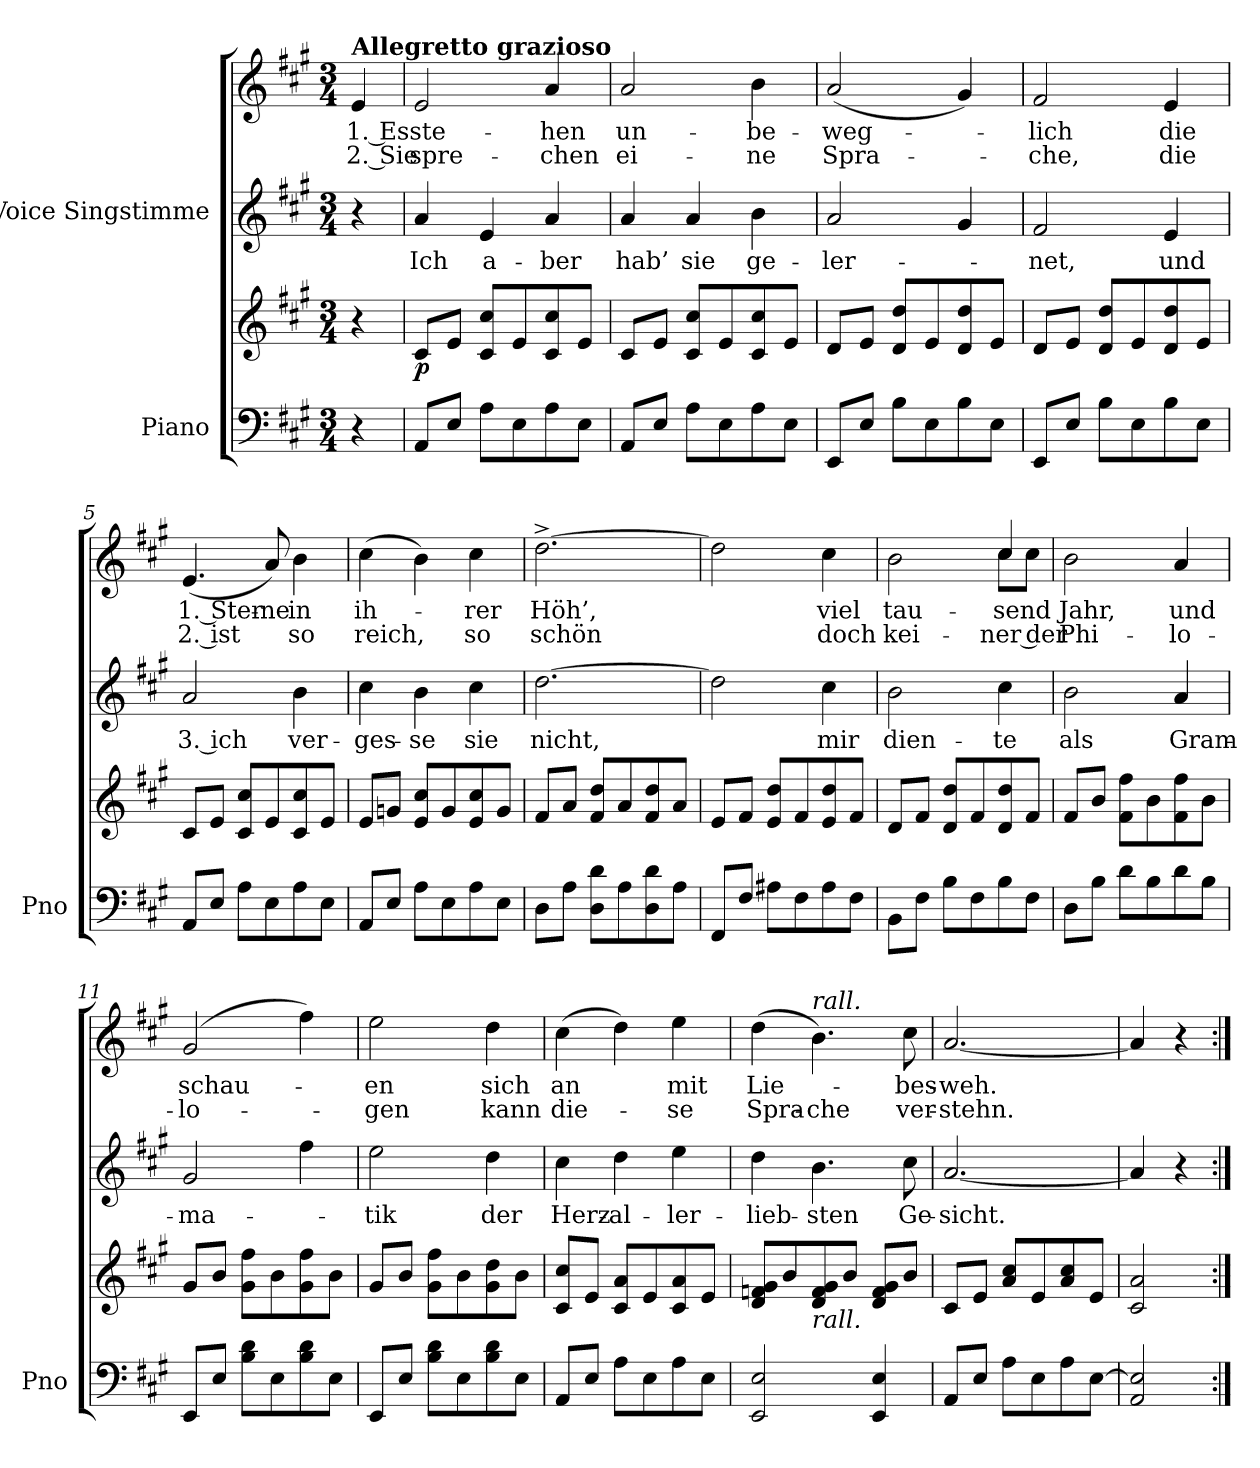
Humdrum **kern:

**kern	**kern	**dynam	**kern	**text	**kern	**text	**text
*part2	*part2	*part2	*part1	*part1	*part1	*part1	*part1
*staff4	*staff3	*staff3/4	*staff2	*staff2	*staff1	*staff1	*staff1
*I"Piano	*	*	*I"Voice Singstimme	*	*	*	*
*I'Pno	*	*	*	*	*	*	*
*clefF4	*clefG2	*	*clefG2	*	*clefG2	*	*
*k[f#c#g#]	*k[f#c#g#]	*	*k[f#c#g#]	*	*k[f#c#g#]	*	*
*M3/4	*M3/4	*	*M3/4	*	*M3/4	*	*
=	=	=	=	=	=	=	=
!	!	!	!	!	!LO:TX:a:B:t=Allegretto grazioso	!	!
!	!	!	!	!LO:LY:b	!	!LO:LY:b	!LO:LY:b
4r	4r	.	4r	3.	4e/	1. Es	2. Sie
=1	=1	=1	=1	=1	=1	=1	=1
!	!	!LO:DY:b	!	!LO:LY:b	!	!LO:LY:b	!LO:LY:b
8AA/L	8c#/L	p	4a/	Ich	2e/	ste-	spre-
8E/J	8e/J	.	.	.	.	.	.
!	!	!	!	!LO:LY:b	!	!	!
8A\L	8c#/ 8cc#/L	.	4e/	a-	.	.	.
8E\	8e/	.	.	.	.	.	.
!	!	!	!	!LO:LY:b	!	!LO:LY:b	!LO:LY:b
8A\	8c#/ 8cc#/	.	4a/	-ber	4a/	-hen	-chen
8E\J	8e/J	.	.	.	.	.	.
=2	=2	=2	=2	=2	=2	=2	=2
!	!	!	!	!LO:LY:b	!	!LO:LY:b	!LO:LY:b
8AA/L	8c#/L	.	4a/	hab’	2a/	un-	ei-
8E/J	8e/J	.	.	.	.	.	.
!	!	!	!	!LO:LY:b	!	!	!
8A\L	8c#/ 8cc#/L	.	4a/	sie	.	.	.
8E\	8e/	.	.	.	.	.	.
!	!	!	!	!LO:LY:b	!	!LO:LY:b	!LO:LY:b
8A\	8c#/ 8cc#/	.	4b\	ge-	4b\	-be-	-ne
8E\J	8e/J	.	.	.	.	.	.
=3	=3	=3	=3	=3	=3	=3	=3
!	!	!	!	!LO:LY:b	!	!LO:LY:b	!LO:LY:b
8EE/L	8d/L	.	2a/	-ler-	(2a/	-weg-	Spra-
8E/J	8e/J	.	.	.	.	.	.
8B\L	8d/ 8dd/L	.	.	.	.	.	.
8E\	8e/	.	.	.	.	.	.
8B\	8d/ 8dd/	.	4g#/	.	4g#/)	.	.
8E\J	8e/J	.	.	.	.	.	.
=4	=4	=4	=4	=4	=4	=4	=4
!	!	!	!	!LO:LY:b	!	!LO:LY:b	!LO:LY:b
8EE/L	8d/L	.	2f#/	-net,	2f#/	-lich	-che,
8E/J	8e/J	.	.	.	.	.	.
8B\L	8d/ 8dd/L	.	.	.	.	.	.
8E\	8e/	.	.	.	.	.	.
!	!	!	!	!LO:LY:b	!	!LO:LY:b	!LO:LY:b
8B\	8d/ 8dd/	.	4e/	und	4e/	die	die
8E\J	8e/J	.	.	.	.	.	.
!!LO:LB:g=z
=5	=5	=5	=5	=5	=5	=5	=5
!	!	!	!	!LO:LY:b	!	!LO:LY:b	!LO:LY:b
8AA/L	8c#/L	.	2a/	3. ich	(4.e/	1. Ster-	2. ist
8E/J	8e/J	.	.	.	.	.	.
8A\L	8c#/ 8cc#/L	.	.	.	.	.	.
!	!	!	!	!	!	!LO:LY:b	!
8E\	8e/	.	.	.	8a/)	-ne	.
!	!	!	!	!LO:LY:b	!	!LO:LY:b	!LO:LY:b
8A\	8c#/ 8cc#/	.	4b\	ver-	4b\	in	so
8E\J	8e/J	.	.	.	.	.	.
=6	=6	=6	=6	=6	=6	=6	=6
!	!	!	!	!LO:LY:b	!	!LO:LY:b	!LO:LY:b
8AA/L	8e/L	.	4cc#\	-ges-	(4cc#\	ih-	reich,
8E/J	8gn/J	.	.	.	.	.	.
!	!	!	!	!LO:LY:b	!	!	!
8A\L	8e/ 8cc#/L	.	4b\	-se	4b\)	.	.
8E\	8g/	.	.	.	.	.	.
!	!	!	!	!LO:LY:b	!	!LO:LY:b	!LO:LY:b
8A\	8e/ 8cc#/	.	4cc#\	sie	4cc#\	-rer	so
8E\J	8g/J	.	.	.	.	.	.
=7	=7	=7	=7	=7	=7	=7	=7
!	!	!	!	!LO:LY:b	!	!LO:LY:b	!LO:LY:b
8D\L	8f#/L	.	[2.dd\	nicht,	[2.dd^\	Höh’,	schön
8A\J	8a/J	.	.	.	.	.	.
8D\ 8d\L	8f#/ 8dd/L	.	.	.	.	.	.
8A\	8a/	.	.	.	.	.	.
8D\ 8d\	8f#/ 8dd/	.	.	.	.	.	.
8A\J	8a/J	.	.	.	.	.	.
=8	=8	=8	=8	=8	=8	=8	=8
8FF#/L	8e/L	.	2dd\]	.	2dd\]	.	.
8F#/J	8f#/J	.	.	.	.	.	.
8A#X\L	8e/ 8dd/L	.	.	.	.	.	.
8F#\	8f#/	.	.	.	.	.	.
!	!	!	!	!LO:LY:b	!	!LO:LY:b	!LO:LY:b
8A#\	8e/ 8dd/	.	4cc#\	mir	4cc#\	viel	doch
8F#\J	8f#/J	.	.	.	.	.	.
=9	=9	=9	=9	=9	=9	=9	=9
!	!	!	!	!LO:LY:b	!	!LO:LY:b	!LO:LY:b
*	*	*	*	*	*^	*	*
8BB\L	8d/L	.	2b\	dien-	2b\	2ryy	tau-	kei-
8F#\J	8f#/J	.	.	.	.	.	.	.
8B\L	8d/ 8dd/L	.	.	.	.	.	.	.
8F#\	8f#/	.	.	.	.	.	.	.
!	!	!	!	!LO:LY:b	!	!	!LO:LY:b	!LO:LY:b
8B\	8d/ 8dd/	.	4cc#\	-te	4cc#/	8cc#\L	-send	-ner der
8F#\J	8f#/J	.	.	.	.	8cc#\J	.	.
=10	=10	=10	=10	=10	=10	=10	=10	=10
!	!	!	!	!LO:LY:b	!	!	!LO:LY:b	!LO:LY:b
*	*	*	*	*	*v	*v	*	*
8D\L	8f#/L	.	2b\	als	2b\	Jahr,	Phi-
8B\J	8b/J	.	.	.	.	.	.
8d\L	8f#\ 8ff#\L	.	.	.	.	.	.
8B\	8b\	.	.	.	.	.	.
!	!	!	!	!LO:LY:b	!	!LO:LY:b	!LO:LY:b
8d\	8f#\ 8ff#\	.	4a/	Gram-	4a/	und	-lo-
8B\J	8b\J	.	.	.	.	.	.
!!LO:LB:g=z
=11	=11	=11	=11	=11	=11	=11	=11
!	!	!	!	!LO:LY:b	!	!LO:LY:b	!LO:LY:b
8EE/L	8g#/L	.	2g#/	-ma-	(2g#/	schau-	-lo-
8E/J	8b/J	.	.	.	.	.	.
8B\ 8d\L	8g#\ 8ff#\L	.	.	.	.	.	.
8E\	8b\	.	.	.	.	.	.
8B\ 8d\	8g#\ 8ff#\	.	4ff#\	.	4ff#\)	.	.
8E\J	8b\J	.	.	.	.	.	.
=12	=12	=12	=12	=12	=12	=12	=12
!	!	!	!	!LO:LY:b	!	!LO:LY:b	!LO:LY:b
8EE/L	8g#/L	.	2ee\	-tik	2ee\	-en	-gen
8E/J	8b/J	.	.	.	.	.	.
8B\ 8d\L	8g#\ 8ff#\L	.	.	.	.	.	.
8E\	8b\	.	.	.	.	.	.
!	!	!	!	!LO:LY:b	!	!LO:LY:b	!LO:LY:b
8B\ 8d\	8g#\ 8dd\	.	4dd\	der	4dd\	sich	kann
8E\J	8b\J	.	.	.	.	.	.
=13	=13	=13	=13	=13	=13	=13	=13
!	!	!	!	!LO:LY:b	!	!LO:LY:b	!LO:LY:b
8AA/L	8c#/ 8cc#/L	.	4cc#\	Herz-	(4cc#\	an	die-
8E/J	8e/J	.	.	.	.	.	.
!	!	!	!	!LO:LY:b	!	!	!
8A\L	8c#/ 8a/L	.	4dd\	-al-	4dd\)	.	.
8E\	8e/	.	.	.	.	.	.
!	!	!	!	!LO:LY:b	!	!LO:LY:b	!LO:LY:b
8A\	8c#/ 8a/	.	4ee\	-ler-	4ee\	mit	-se
8E\J	8e/J	.	.	.	.	.	.
=14	=14	=14	=14	=14	=14	=14	=14
!	!	!	!	!LO:LY:b	!	!LO:LY:b	!LO:LY:b
2EE/ 2E/	8d/ 8fn/ 8g#/L	.	4dd\	-lieb-	(4dd\	Lie-	Spra-
.	8b/	.	.	.	.	.	.
!	!	!	!	!	!LO:TX:a:i:t=rall.	!	!
!	!LO:TX:b:i:t=rall.	!	!	!	!	!	!
!	!	!	!	!LO:LY:b	!	!	!LO:LY:b
.	8d/ 8f/ 8g#/	.	4.b\	-sten	4.b\)	.	-che
.	8b/J	.	.	.	.	.	.
4EE/ 4E/	8d/ 8f/ 8g#/L	.	.	.	.	.	.
!	!	!	!	!LO:LY:b	!	!LO:LY:b	!LO:LY:b
.	8b/J	.	8cc#\	Ge-	8cc#\	-bes-	ver-
=15	=15	=15	=15	=15	=15	=15	=15
!	!	!	!	!LO:LY:b	!	!LO:LY:b	!LO:LY:b
8AA/L	8c#/L	.	[2.a/	-sicht.	[2.a/	-weh.	-stehn.
8E/J	8e/J	.	.	.	.	.	.
8A\L	8a/ 8cc#/L	.	.	.	.	.	.
8E\	8e/	.	.	.	.	.	.
8A\	8a/ 8cc#/	.	.	.	.	.	.
[8E\J	8e/J	.	.	.	.	.	.
=16	=16	=16	=16	=16	=16	=16	=16
2AA/ 2E/]	2c#/ 2a/	.	4a/]	.	4a/]	.	.
.	.	.	4r	.	4r	.	.
=:|!	=:|!	=:|!	=:|!	=:|!	=:|!	=:|!	=:|!
*-	*-	*-	*-	*-	*-	*-	*-
